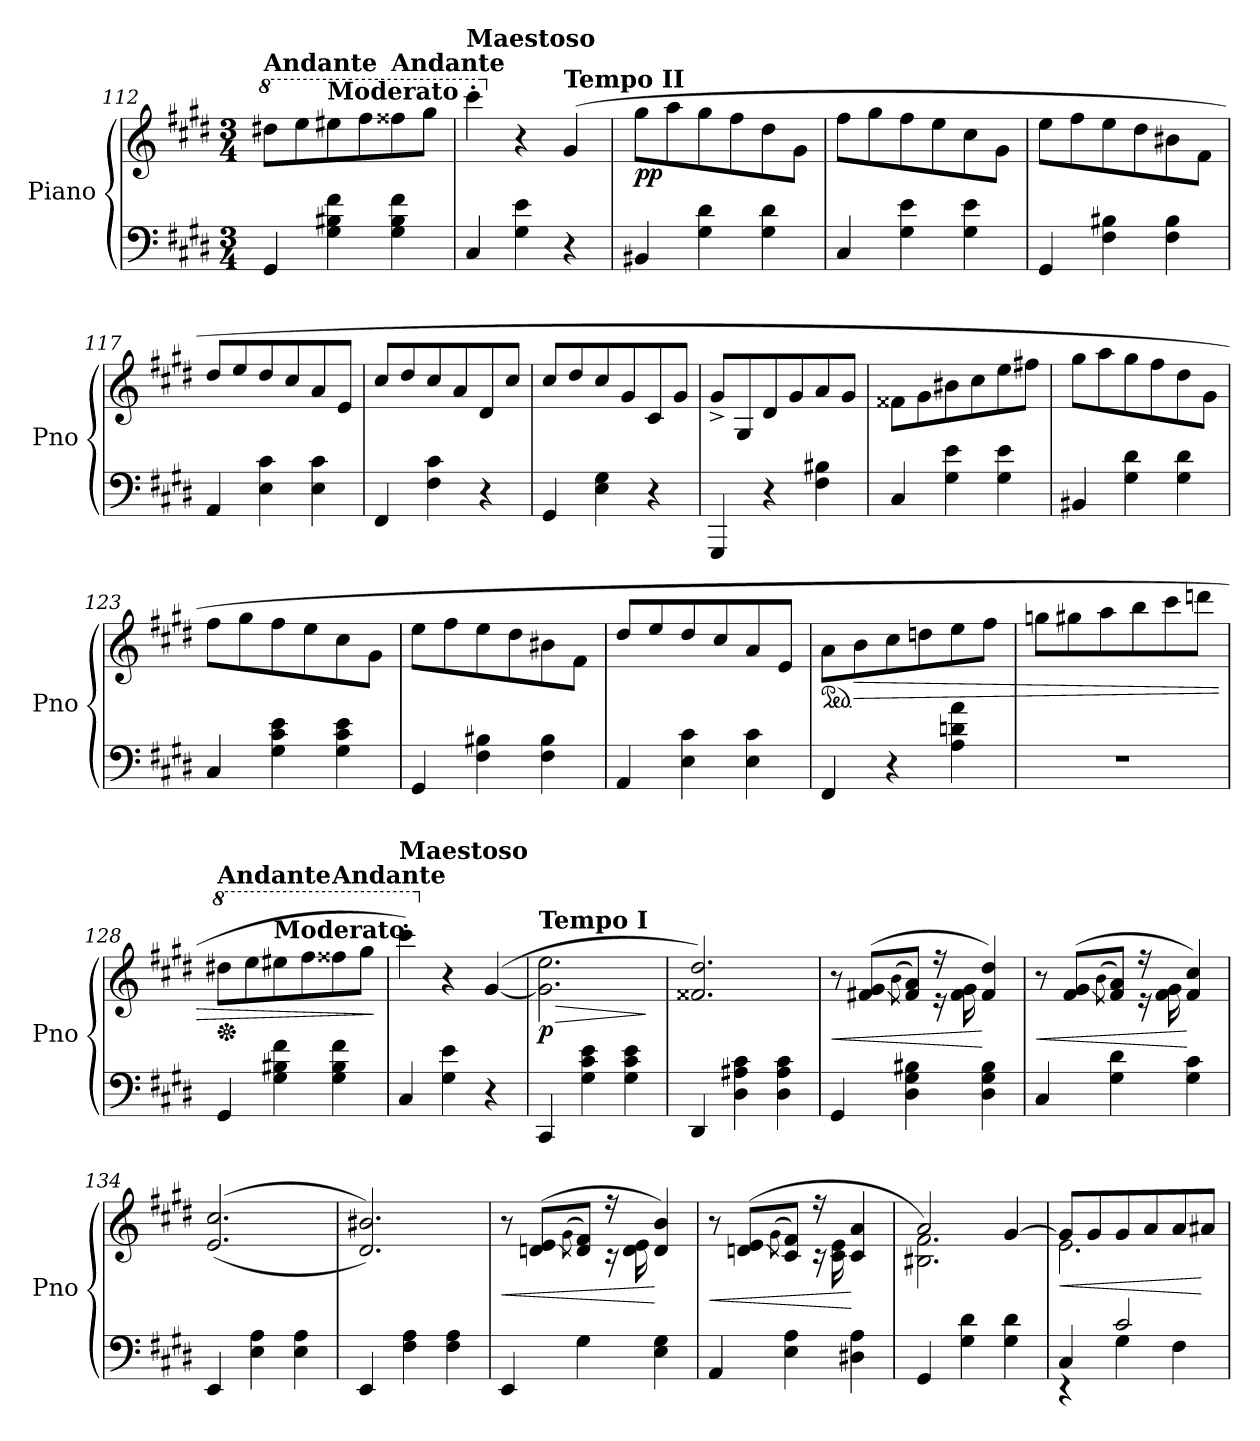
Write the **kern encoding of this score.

**kern	**kern	**dynam
*part1	*part1	*part1
*staff2	*staff1	*staff1/2
*I"Piano	*	*
*I'Pno	*	*
*clefF4	*clefG2	*
*k[f#c#g#d#]	*k[f#c#g#d#]	*
*M3/4	*M3/4	*
*	*8va	*
=112	=112	=112
!	!LO:TX:a:B:t=Andante	!
4GG#/	8ddd#X\L	.
.	8eee\	.
!	!LO:TX:a:B:t=Moderato	!
4G#\ 4B#X\ 4f#\	8eee#X\	.
.	8fff#\	.
!	!LO:TX:a:B:t=Andante	!
4G#\ 4B#\ 4f#\	8fff##X\	.
.	8ggg#\J	.
!!LO:LB:g=z
=113	=113	=113
!	!LO:TX:a:B:t=Maestoso	!
4C#/	4cccc#'\	.
*	*X8va	*
4G#\ 4e\	4r	.
!	!LO:TX:a:B:t=Tempo II	!
4r	(>4g#/	.
=114	=114	=114
!	!	!LO:DY:b
4BB#X/	8gg#\L	pp
.	8aa\	.
4G#\ 4d#\	8gg#\	.
.	8ff#\	.
4G#\ 4d#\	8dd#\	.
.	8g#\J	.
=115	=115	=115
4C#/	8ff#\L	.
.	8gg#\	.
4G#\ 4e\	8ff#\	.
.	8ee\	.
4G#\ 4e\	8cc#\	.
.	8g#\J	.
=116	=116	=116
4GG#/	8ee\L	.
.	8ff#\	.
4F#\ 4B#X\	8ee\	.
.	8dd#\	.
4F#\ 4B#\	8b#X\	.
.	8f#\J	.
=117	=117	=117
4AA/	8dd#/L	.
.	8ee/	.
4E\ 4c#\	8dd#/	.
.	8cc#/	.
4E\ 4c#\	8a/	.
.	8e/J	.
=118	=118	=118
4FF#/	8cc#/L	.
.	8dd#/	.
4F#\ 4c#\	8cc#/	.
.	8a/	.
4r	8d#/	.
.	8cc#/J	.
=119	=119	=119
4GG#/	8cc#/L	.
.	8dd#/	.
4E\ 4G#\	8cc#/	.
.	8g#/	.
4r	8c#/	.
.	8g#/J	.
!!LO:PB:g=z
=120	=120	=120
4GGG#/	8g#^/L	.
.	8G#/	.
4r	8d#/	.
.	8g#/	.
4F#\ 4B#X\	8a/	.
.	8g#/J	.
=121	=121	=121
4C#/	8f##X\L	.
.	8g#\	.
4G#\ 4e\	8b#X\	.
.	8cc#\	.
4G#\ 4e\	8ee\	.
.	8ff#X\J	.
=122	=122	=122
4BB#X/	8gg#\L	.
.	8aa\	.
4G#\ 4d#\	8gg#\	.
.	8ff#\	.
4G#\ 4d#\	8dd#\	.
.	8g#\J	.
=123	=123	=123
4C#/	8ff#\L	.
.	8gg#\	.
4G#\ 4c#\ 4e\	8ff#\	.
.	8ee\	.
4G#\ 4c#\ 4e\	8cc#\	.
.	8g#\J	.
=124	=124	=124
4GG#/	8ee\L	.
.	8ff#\	.
4F#\ 4B#X\	8ee\	.
.	8dd#\	.
4F#\ 4B#\	8b#X\	.
.	8f#\J	.
=125	=125	=125
4AA/	8dd#/L	.
.	8ee/	.
4E\ 4c#\	8dd#/	.
.	8cc#/	.
4E\ 4c#\	8a/	.
.	8e/J	.
!!LO:LB:g=z
=126	=126	=126
*	*ped	*
4FF#/	8a\L	.
!	!	!LO:HP:b
.	8b\	>
4r	8cc#\	.
.	8ddn\	.
4A\ 4dn\ 4a\	8ee\	.
.	8ff#\J	.
=127	=127	=127
2.r	8ggn\L	.
.	8gg#X\	.
.	8aa\	.
.	8bb\	.
.	8ccc#\	.
.	8dddn\J	.
=128	=128	=128
*	*Xped	*
*	*8va	*
!	!LO:TX:a:B:t=Andante	!
4GG#/	8ddd#X\L	.
.	8eee\	.
!	!LO:TX:a:B:t=Moderato	!
4G#\ 4B#X\ 4f#\	8eee#X\	.
.	8fff#\	.
!	!LO:TX:a:B:t=Andante	!
4G#\ 4B#\ 4f#\	8fff##X\	.
.	8ggg#\J	.
.	.	]
=129	=129	=129
!	!LO:TX:a:B:t=Maestoso	!
4C#/	4cccc#'\)	.
*	*X8va	*
4G#\ 4e\	4r	.
4r	([4g#/	.
=130	=130	=130
!	!LO:TX:a:B:t=Tempo I	!
!	!	!LO:HP:b
!	!	!LO:DY:n=1:b
4CC#/	2.g#\] 2.ee\	> p
4G#\ 4c#\ 4e\	.	.
4G#\ 4c#\ 4e\	.	.
.	.	]
=131	=131	=131
4DD#/	2.f##X/ 2.dd#/)	.
4D#\ 4A#X\ 4c#\	.	.
4D#\ 4A#\ 4c#\	.	.
!!LO:LB:g=z
=132	=132	=132
!	!	!LO:HP:b
*	*^	*
4GG#/	8ryy	8r	<
.	8ryy	(8f#X/ 8g#/L	.
.	.	(8qb\	.
4D#\ 4G#\ 4B#X\	8ryy	8f#/ 8a/J)	.
.	16r	16r	.
.	16ryy	16f#\ 16g#\	.
4D#\ 4G#\ 4B#\	4ryy	4f#/ 4dd#/)	[
=133	=133	=133	=133
!	!	!	!LO:HP:b
4C#/	8ryy	8r	<
.	8ryy	(8f#/ 8g#/L	.
.	.	(8qb\	.
4G#\ 4d#\	8ryy	8f#/ 8a/J)	.
.	16r	16r	.
.	16ryy	16f#\ 16g#\	.
4G#\ 4c#\	4ryy	4f#/ 4cc#/)	[
*	*v	*v	*
=134	=134	=134
4EE/	((>2.e/ 2.cc#/	.
4E\ 4A\	.	.
4E\ 4A\	.	.
=135	=135	=135
4EE/	2.d#/ 2.b#X/))	.
4F#\ 4A\	.	.
4F#\ 4A\	.	.
=136	=136	=136
!	!	!LO:HP:b
*	*^	*
4EE/	8ryy	8r	<
.	8ryy	(8dn/ 8e/L	.
.	.	(8qg#\	.
4G#\	8ryy	8d/ 8f#/J)	.
.	16r	16r	.
.	16ryy	16d\ 16e\	.
4E\ 4G#\	4ryy	4d/ 4b/)	[
=137	=137	=137	=137
!	!	!	!LO:HP:b
4AA/	8ryy	8r	<
.	8ryy	(8dn/ 8e/L	.
.	.	(8qg#\	.
4E\ 4A\	8ryy	8c#/ 8f#/J)	.
.	16r	16r	.
.	16ryy	16c#\ 16e\	.
4D#X\ 4A\	4ryy	4c#/ 4a/	[
!!LO:LB:g=z	!!
=138	=138	=138	=138
4GG#/	2a/	2.B#X\ 2.f#\)	.
4G#\ 4d#\	.	.	.
4G#\ 4d#\	[4g#/	.	.
=139	=139	=139	=139
*^	*	*	*
!	!	!	!	!LO:HP:b
4C#/	4r	8g#/L]	2.e\	<
.	.	8g#/	.	.
2c#/	4G#\	8g#/	.	.
.	.	8a/	.	.
.	4F#\	8a/	.	.
.	.	8a#X/J	.	[
*v	*v	*	*	*
*	*v	*v	*
=	=	=
*-	*-	*-
